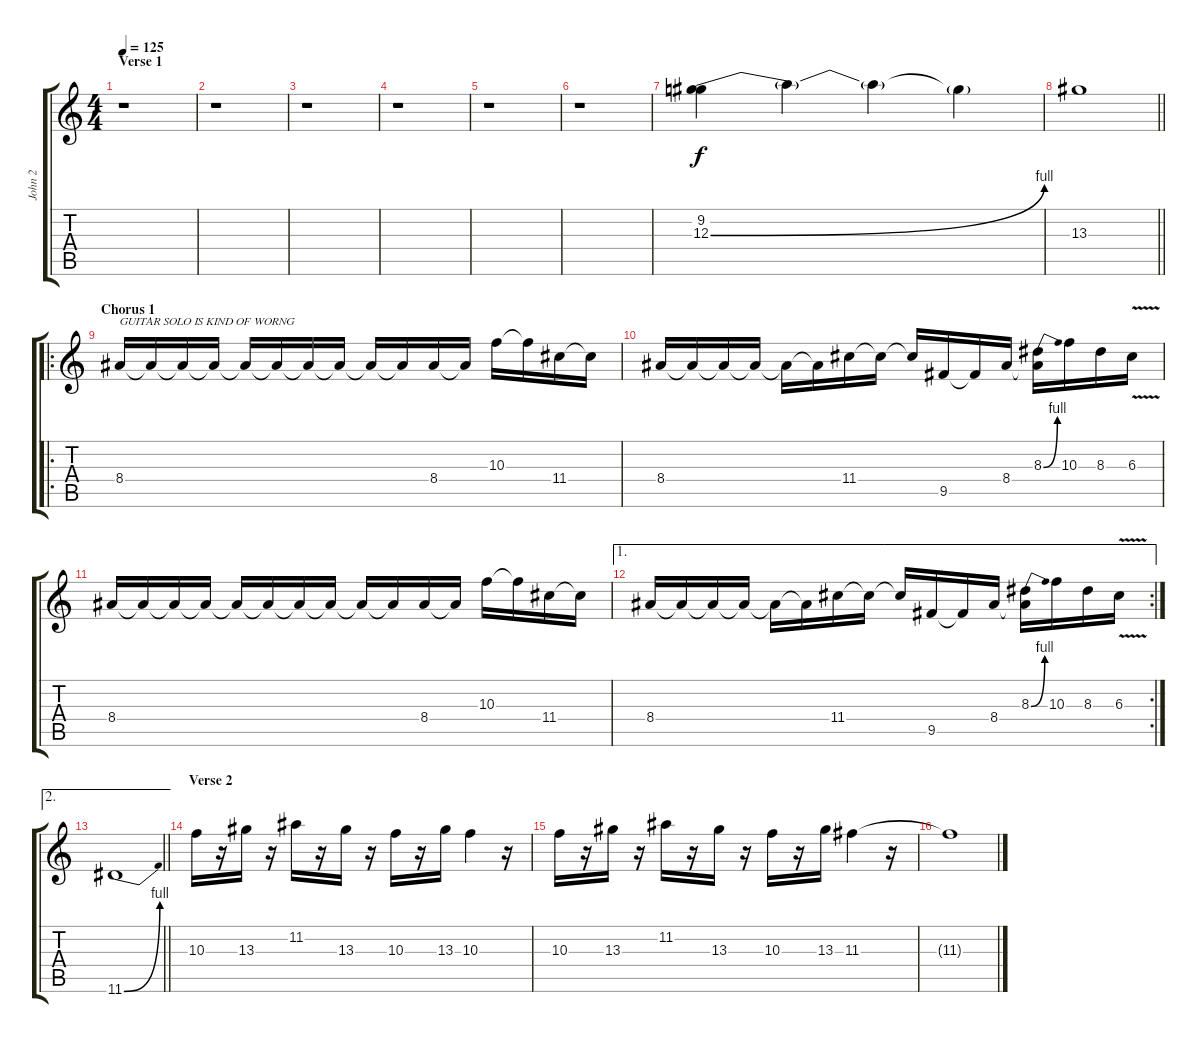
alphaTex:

\track ("John 2" "John 2") {instrument distortionguitar}
\staff {score tabs}
\tuning (E4 B3 G3 D3 A2 E2) {hide}
\ts (4 4)
\section ("" "Verse 1")
\tempo 125
\clef g2
\ks c
r.1{dy f} |
r.1 |
r.1 |
r.1 |
r.1 |
r.1 |
(9.2 12.3{be (bend 0 0 60 4)}).4 12.3{t}.4 12.3{t}.4 12.3{t}.4 |
\barLineRight lightlight
13.3.1 |
\ro
\section ("" "Chorus 1")
8.4.16{txt "GUITAR SOLO IS KIND OF WORNG"} 8.4{t}.16 8.4{t}.16 8.4{t}.16 8.4{t}.16 8.4{t}.16 8.4{t}.16 8.4{t}.16 8.4{t}.16 8.4{t}.16 8.4.16 8.4{t}.16 10.3.16 10.3{t}.16 11.4.16 11.4{t}.16 |
8.4.16 8.4{t}.16 8.4{t}.16 8.4{t}.16 8.4{t}.16 8.4{t}.16 11.4.16 11.4{t}.16 11.4{t}.16 9.5.16 9.5{t}.16 8.4.16 (8.3{be (bend 0 0 60 4)} 8.4{t}).16 10.3.16 8.3.16 6.3{v}.16 |
8.4.16 8.4{t}.16 8.4{t}.16 8.4{t}.16 8.4{t}.16 8.4{t}.16 8.4{t}.16 8.4{t}.16 8.4{t}.16 8.4{t}.16 8.4.16 8.4{t}.16 10.3.16 10.3{t}.16 11.4.16 11.4{t}.16 |
\ae 1
\rc 2
8.4.16 8.4{t}.16 8.4{t}.16 8.4{t}.16 8.4{t}.16 8.4{t}.16 11.4.16 11.4{t}.16 11.4{t}.16 9.5.16 9.5{t}.16 8.4.16 (8.3{be (bend 0 0 60 4)} 8.4{t}).16 10.3.16 8.3.16 6.3{v}.16 |
\ae 2
\barLineRight lightlight
11.6{be (bend 0 0 60 4)}.1 |
\section ("" "Verse 2")
10.3.16 r.16 13.3.16 r.16 11.2.16 r.16 13.3.16 r.16 10.3.16 r.16 13.3.16 10.3.4 r.16 |
10.3.16 r.16 13.3.16 r.16 11.2.16 r.16 13.3.16 r.16 10.3.16 r.16 13.3.16 11.3.4 r.16 |
11.3{t}.1
